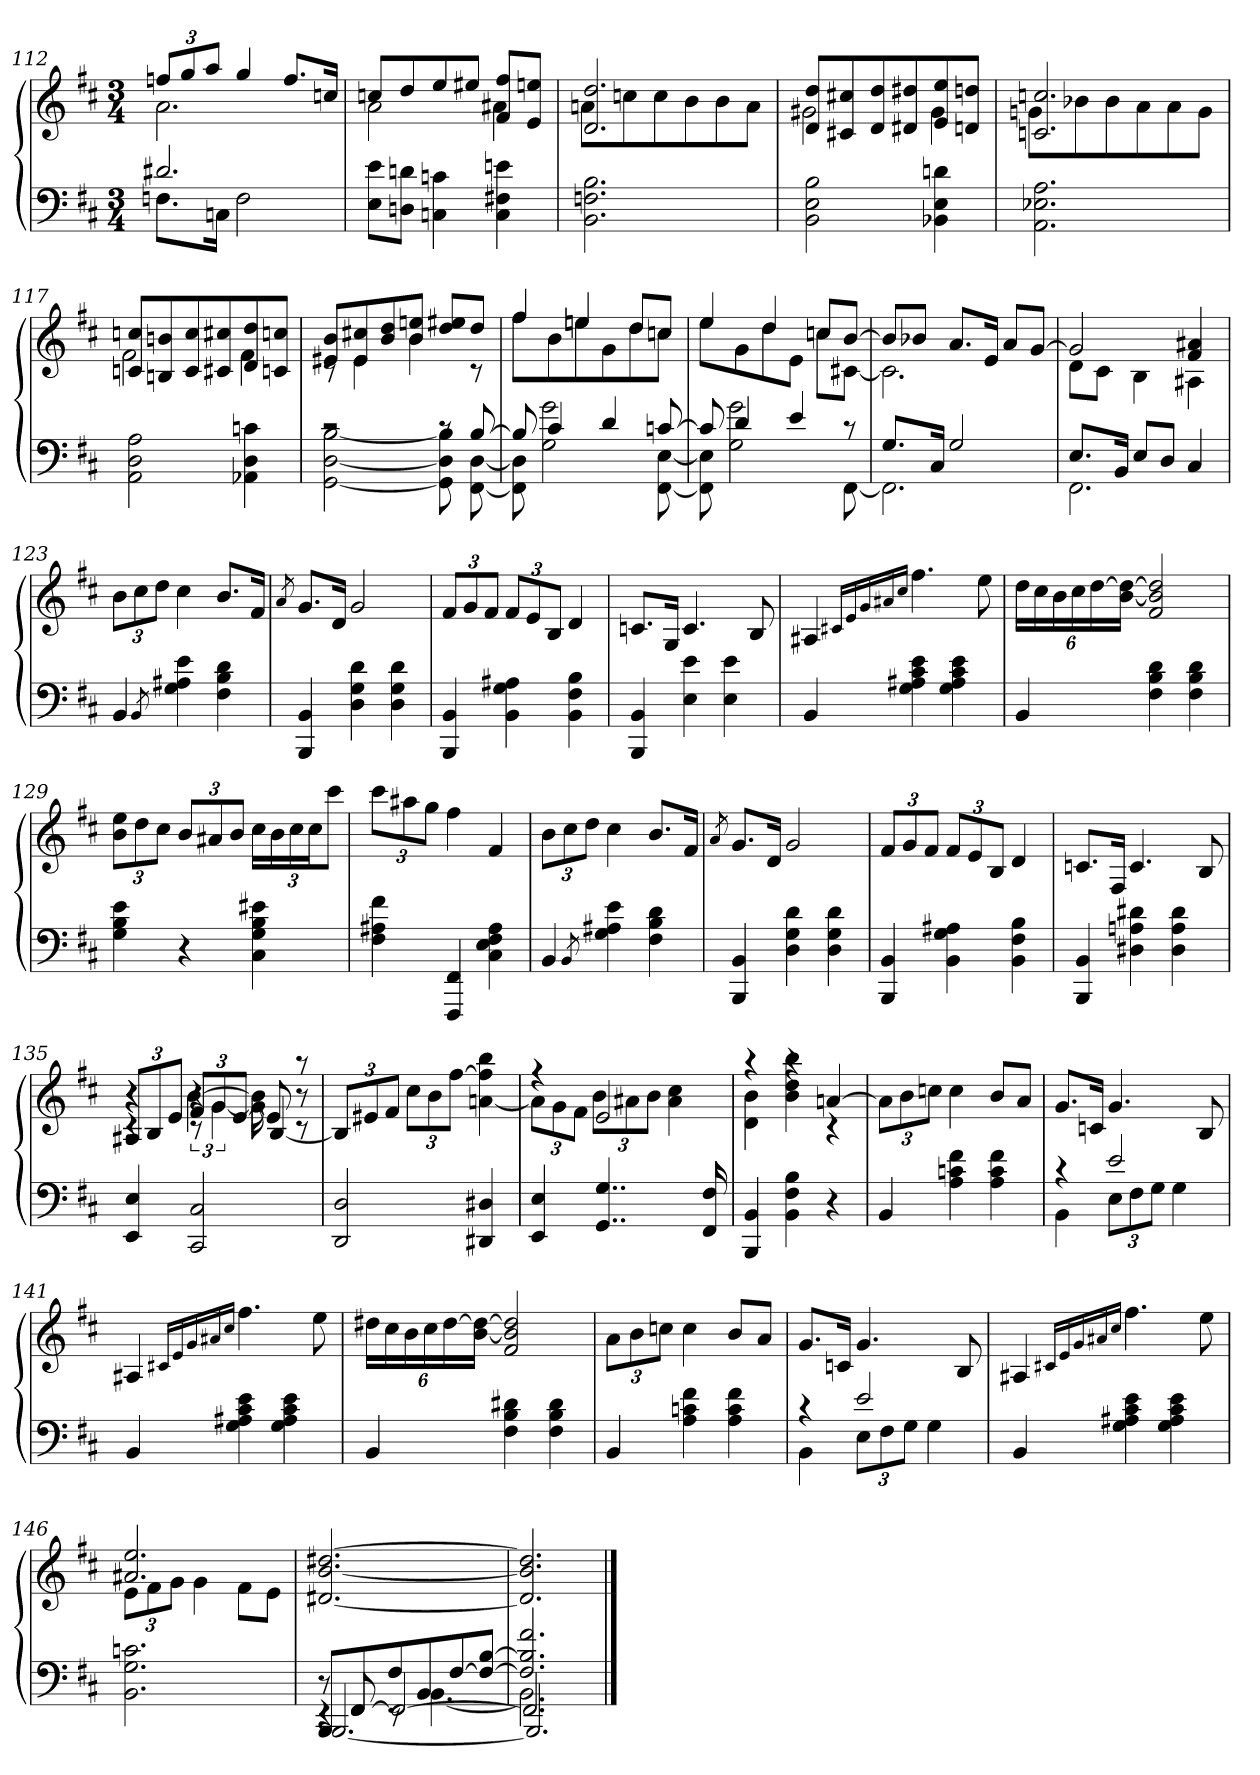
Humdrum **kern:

**kern	**kern
*part1	*part1
*staff2	*staff1
*clefF4	*clefG2
*k[f#c#]	*k[f#c#]
*M3/4	*M3/4
=112	=112
*^	*^
2.d#X	8.FnL	12ffnL	2.a
.	.	12gg	.
.	.	12aaJ	.
.	16CnJk	.	.
.	2F	4gg	.
.	.	8.ffL	.
.	.	16ccnJk	.
*v	*v	*	*
=113	=113	=113
8E 8eL	8ccnL	2a
8Dn 8dnJ	8dd	.
4Cn 4cn	8ee	.
.	8ee#XJ	.
4C 4F#X 4en	8f# 8ff#L	4a#X
.	8e 8eenJ	.
=114	=114	=114
2.BB 2.Fn 2.B	2.d 2.dd	8anL
.	.	8ccn
.	.	8cc
.	.	8b
.	.	8b
.	.	8aJ
=115	=115	=115
2BB 2E 2B	8d 8ddL	2g#X
.	8c#X 8cc#X	.
.	8d 8dd	.
.	8d#X 8dd#X	.
4BB-X 4E 4dn	8e 8ee	4g#
.	8dn 8ddnJ	.
=116	=116	=116
2.AA 2.E-X 2.A	2.cn 2.ccn	8gnL
.	.	8b-X
.	.	8b-
.	.	8a
.	.	8a
.	.	8gJ
=117	=117	=117
2AA 2D 2A	8cn 8ccnL	2f#
.	8Bn 8bn	.
.	8c 8cc	.
.	8c#X 8cc#X	.
4AA-X 4D 4cn	8d 8dd	4f#
.	8cn 8ccnJ	.
=118	=118	=118
*^	*	*
2rc	[2GG [2D [2B	8e#X 8bL	8rc
.	.	8e# 8cc#X	4e#
.	.	8b 8dd	.
.	.	8b 8eenJ	4b
8rc	8GG] 8D] 8B]	8dd 8ee#XL	.
[8B	[8FF# [8D	8ddJ	8rc
=119	=119	=119	=119
8B]	8FF#] 8D]	4ff#	8ff#L
4c#	2G 2g	.	8b
.	.	4een	8een
4d	.	.	8g
.	.	8ddL	8dd
[8cn	[8FF# [8E	8ccnJ	8ccJ
=120	=120	=120	=120
8c]	8FF#] 8E]	4ee	8eeL
4d	2G 2g	.	8g
.	.	4dd	8dd
4e	.	.	8eJ
.	.	8ccnL	8ccL
8rc	[8FF#	[8bJ	[8c#XJ
=121	=121	=121	=121
8.GL	2.FF#]	8bL]	2.c#]
.	.	8b-XJ	.
16C#Jk	.	.	.
2G	.	8.aL	.
.	.	16eJk	.
.	.	8aL	.
.	.	[8gJ	.
=122	=122	=122	=122
8.EL	2.FF#	2g]	8dL
.	.	.	8c#J
16BBJk	.	.	.
8EL	.	.	4B
8DJ	.	.	.
4C#	.	4f# 4a#X	4A#X
*v	*v	*	*
*	*v	*v
=123	=123
4BB	12bL
.	12cc#
.	12ddJ
8qBB/	.
4G 4A#X 4e	4cc#
4F# 4B 4d	8.bL
.	16f#Jk
=124	=124
.	8qa/
4BBB 4BB	8.gL
.	16dJk
4D 4G 4d	2g
4D 4G 4d	.
=125	=125
4BBB 4BB	12f#L
.	12g
.	12f#J
4BB 4G 4A#X	12f#L
.	12e
.	12BJ
4BB 4F# 4B	4d
=126	=126
4BBB 4BB	8.cnL
.	16GJk
4E 4e	4.c
4E 4e	.
.	8B
=127	=127
4BB	4A#X
.	16qqc#X/LL
.	16qqe/
.	16qqg/
.	16qqa#X/
.	16qqcc#/JJ
4G 4A#X 4c# 4e	4.ff#
4G 4A# 4c# 4e	.
.	8ee
=128	=128
4BB	24ddLL
.	24cc#
.	24b
.	24cc#
.	[24dd
.	[24b 24dd_JJ
4F# 4B 4d	2f# 2b] 2dd]
4F# 4B 4d	.
=129	=129
4G 4B 4e	12b 12eeL
.	12dd
.	12cc#J
4r	12bL
.	12a#X
.	12bJ
4C# 4G 4B 4e#X	24cc#LL
.	24b
.	24cc#
.	24cc#J
.	12ccc#J
=130	=130
4F# 4A#X 4f#	12ccc#L
.	12aa#X
.	12ggJ
4FFF# 4FF#	4ff#
4C# 4E 4F# 4A#	4f#
=131	=131
4BB	12bL
.	12cc#
.	12ddJ
8qBB/	.
4G 4A#X 4e	4cc#
4F# 4B 4d	8.bL
.	16f#Jk
=132	=132
.	8qa/
4BBB 4BB	8.gL
.	16dJk
4D 4G 4d	2g
4D 4G 4d	.
=133	=133
4BBB 4BB	12f#L
.	12g
.	12f#J
4BB 4G 4A#X	12f#L
.	12e
.	12BJ
4BB 4F# 4B	4d
=134	=134
4BBB 4BB	8.cnL
.	16F#Jk
4D#X 4An 4d#X	4.c
4D# 4A 4d#	.
.	8B
=135	=135
*	*^
*	*	*^
*	*	*	*^
4EE 4E	12A#XL	4rc	4r	4r
.	12B	.	.	.
.	12eJ	.	.	.
2CC# 2C#	12f#L	12rc	[4b\	4r
.	12g	[6g	.	.
.	[12eJ	.	.	.
.	8e]	8g]	8b\]	[4B/
.	8raa	8rc	8r	.
*	*v	*v	*v	*v
=136	=136
2DD 2D	12BL]
.	12e#X
.	12f#J
.	12cc#L
.	12b
.	[12ff#J
4DD#X 4D#X	[4an 4ff#] 4bb
=137	=137
*	*^
4EE 4E	4r	12aL]
.	.	12g
.	.	12f#J
4..GG 4..G	2e	12bL
.	.	12a#X
.	.	12bJ
.	.	4a# 4cc#
16FF# 16F#	.	.
=138	=138	=138
4BBB 4BB	4raa	4d 4b
4BB 4F# 4B	4raa	4b 4dd 4bb
4r	[4an	4r
*	*v	*v
=139	=139
4BB	12aL]
.	12b
.	12ccnJ
4A 4cn 4f#	4cc
4A 4c 4f#	8bL
.	8aJ
=140	=140
*^	*
4rc	4BB	8.gL
.	.	16cnJk
2e	12EL	4.g
.	12F#	.
.	12GJ	.
.	4G	.
.	.	8B
*v	*v	*
=141	=141
4BB	4A#X
.	16qqc#X/LL
.	16qqe/
.	16qqg/
.	16qqa#X/
.	16qqcc#/JJ
4G 4A#X 4c# 4e	4.ff#
4G 4A# 4c# 4e	.
.	8ee
=142	=142
4BB	24dd#XLL
.	24cc#
.	24b
.	24cc#
.	[24dd#
.	[24b 24dd#_JJ
4F# 4B 4d#X	2f# 2b] 2dd#]
4F# 4B 4d#	.
=143	=143
4BB	12aL
.	12b
.	12ccnJ
4A 4cn 4f#	4cc
4A 4c 4f#	8bL
.	8aJ
=144	=144
*^	*
4rc	4BB	8.gL
.	.	16cnJk
2e	12EL	4.g
.	12F#	.
.	12GJ	.
.	4G	.
.	.	8B
*v	*v	*
=145	=145
4BB	4A#X
.	16qqc#X/LL
.	16qqe/
.	16qqg/
.	16qqa#X/
.	16qqcc#/JJ
4G 4A#X 4c# 4e	4.ff#
4G 4A# 4c# 4e	.
.	8ee
=146	=146
*	*^
2.BB 2.G 2.cn	2.a#X 2.ee	12eL
.	.	12f#
.	.	12gJ
.	.	4g
.	.	8f#L
.	.	8eJ
*	*v	*v
=147	=147
*^	*
*	*^	*
*	*	*^	*
8BBBL	4rEE	8r	[2.BBB/	[2.d#X [2.b [2.dd#X
8FF#	.	[8FF#/	.	.
8F#	8rEE	2FF#/_	.	.
8BB	[4.BB	.	.	.
[8F#	.	.	.	.
8F#_ [8BJ	.	.	.	.
=148	=148	=148	=148	=148
2.F#] 2.B] 2.f#	2.BB]	2.FF#/]	2.BBB/]	2.d#] 2.b] 2.dd#]
*v	*v	*v	*v	*
==	==
*-	*-
